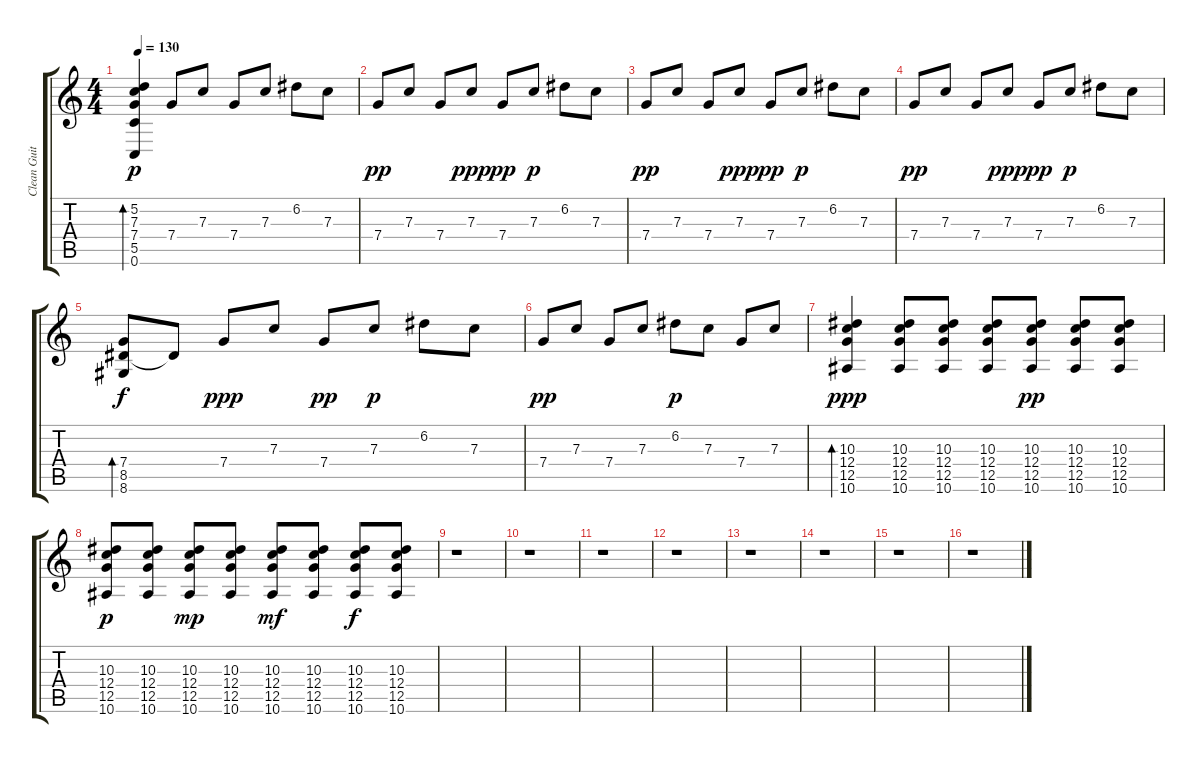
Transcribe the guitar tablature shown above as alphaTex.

\track ("Clean Guitar (Right) (Delay)" "Clean Guit") {instrument electricguitarjazz}
\staff {score tabs}
\tuning (D4 A3 F3 C3 G2 C2) {hide}
\ts (4 4)
\tempo 130
\clef g2
\ks c
(5.2 7.3 7.4 5.5 0.6).4{bd 240 dy p} 7.4.8 7.3.8 7.4.8 7.3.8 6.2.8 7.3.8 |
7.4.8{dy pp} 7.3.8 7.4.8 7.3.8{dy ppp} 7.4.8{dy pp} 7.3.8{dy p} 6.2.8 7.3.8 |
7.4.8{dy pp} 7.3.8 7.4.8 7.3.8{dy ppp} 7.4.8{dy pp} 7.3.8{dy p} 6.2.8 7.3.8 |
7.4.8{dy pp} 7.3.8 7.4.8 7.3.8{dy ppp} 7.4.8{dy pp} 7.3.8{dy p} 6.2.8 7.3.8 |
(7.4 8.5 8.6).8{bd 240 dy f} 8.5{t}.8 7.4.8{dy ppp} 7.3.8 7.4.8{dy pp} 7.3.8{dy p} 6.2.8 7.3.8 |
7.4.8{dy pp} 7.3.8 7.4.8 7.3.8 6.2.8{dy p} 7.3.8 7.4.8 7.3.8 |
(10.3 12.4 12.5 10.6).4{bd 120 dy ppp} (10.3 12.4 12.5 10.6).8 (10.3 12.4 12.5 10.6).8 (10.3 12.4 12.5 10.6).8 (10.3 12.4 12.5 10.6).8{dy pp} (10.3 12.4 12.5 10.6).8 (10.3 12.4 12.5 10.6).8 |
(10.3 12.4 12.5 10.6).8{dy p} (10.3 12.4 12.5 10.6).8 (10.3 12.4 12.5 10.6).8{dy mp} (10.3 12.4 12.5 10.6).8 (10.3 12.4 12.5 10.6).8{dy mf} (10.3 12.4 12.5 10.6).8 (10.3 12.4 12.5 10.6).8{dy f} (10.3 12.4 12.5 10.6).8 |
r.1 |
r.1 |
r.1 |
r.1 |
r.1 |
r.1 |
r.1 |
r.1
